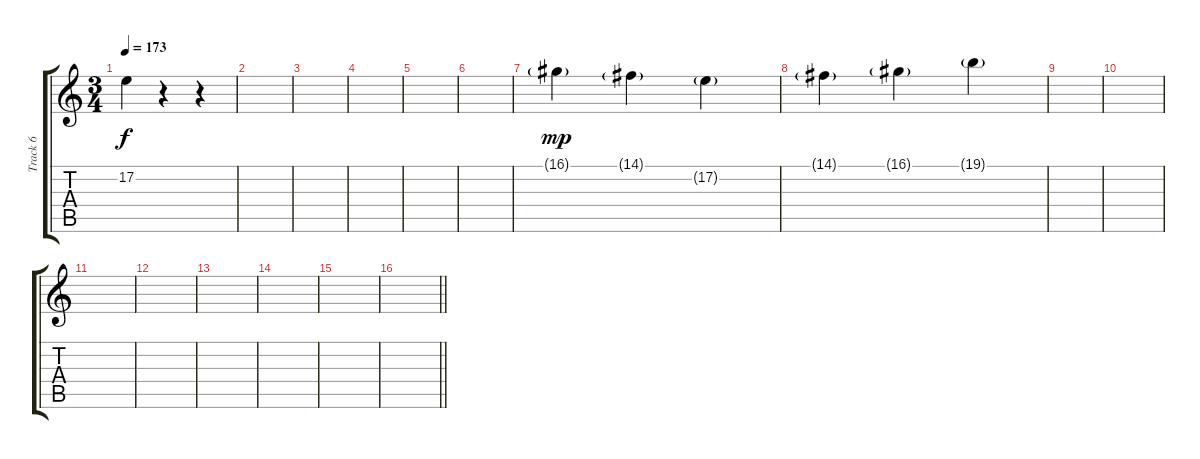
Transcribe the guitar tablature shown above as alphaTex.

\track ("Track 6" "Track 6") {instrument acousticgrandpiano}
\staff {score tabs}
\tuning (E4 B3 G3 D3 A2 E2) {hide}
\ts (3 4)
\tempo 173
\clef g2
\ks c
17.2{t}.4{dy f} r.4 r.4 |
|
|
|
|
|
16.1{g}.4{dy mp} 14.1{g}.4 17.2{g}.4 |
14.1{g}.4 16.1{g}.4 19.1{g}.4 |
|
|
|
|
|
|
|
\barLineRight lightlight
